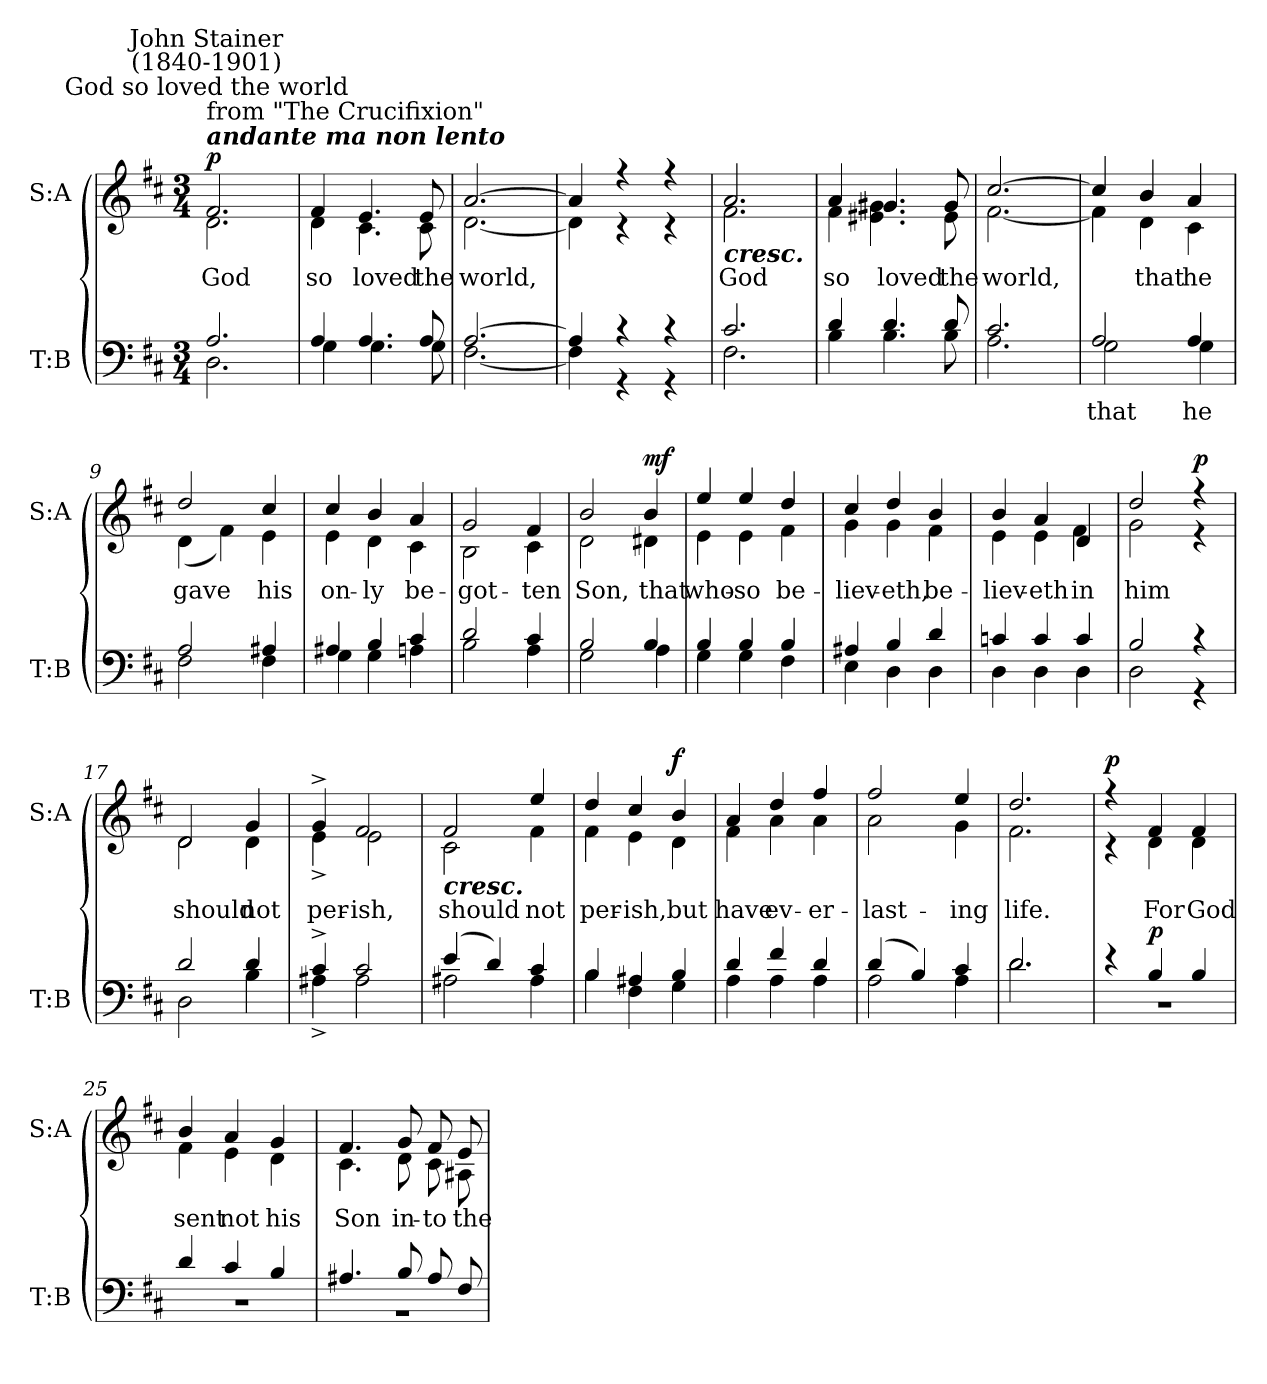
**kern	**text	**dynam	**kern	**text	**dynam
*part2	*part2	*part2	*part1	*part1	*part1
*staff2	*staff2	*staff2	*staff1	*staff1	*staff1
*I"T:B	*	*	*I"S:A	*	*
*I'T:B	*	*	*I'S:A	*	*
*clefF4	*	*	*clefG2	*	*
*k[f#c#]	*	*	*k[f#c#]	*	*
*D:	*	*	*D:	*	*
*M3/4	*	*	*M3/4	*	*
=1	=1	=1	=1	=1	=1
*^	*	*	*^	*	*
!	!	!	!	!LO:TX:a:Bi:t=andante ma non lento	!	!	!
!	!	!	!	!LO:TX:a:t=from "The Crucifixion"	!	!	!
!	!	!	!	!LO:TX:a:cj:t=God so loved the world	!	!	!
!	!	!	!	!LO:TX:a:cj:t=John Stainer\n(1840-1901)	!	!	!
!	!	!	!	!	!	!LO:LY:b	!LO:DY:b
2.A/	2.D\	.	.	2.f#/	2.d\	God	p
=2	=2	=2	=2	=2	=2	=2	=2
!	!	!	!	!	!	!LO:LY:b	!
4A/	4G\	.	.	4f#/	4d\	so	.
!	!	!	!	!	!	!LO:LY:b	!
4.A/	4.G\	.	.	4.e/	4.c#\	loved	.
!	!	!	!	!	!	!LO:LY:b	!
8A/	8G\	.	.	8e/	8c#\	the	.
=3	=3	=3	=3	=3	=3	=3	=3
!	!	!	!	!	!	!LO:LY:b	!
[2.A/	[2.F#\	.	.	[2.a/	[2.d\	world,	.
=4	=4	=4	=4	=4	=4	=4	=4
4A/]	4F#\]	.	.	4a/]	4d\]	.	.
4r	4r	.	.	4r	4r	.	.
4r	4r	.	.	4r	4r	.	.
=5	=5	=5	=5	=5	=5	=5	=5
!	!	!	!	!LO:TX:b:Bi:t=cresc.	!	!	!
!	!	!	!	!	!	!LO:LY:b	!
2.c#/	2.F#\	.	.	2.a/	2.f#\	God	.
=6	=6	=6	=6	=6	=6	=6	=6
!	!	!	!	!	!	!LO:LY:b	!
4d/	4B\	.	.	4a/	4f#\	so	.
!	!	!	!	!	!	!LO:LY:b	!
4.d/	4.B\	.	.	4.g#X/	4.e#X\ 4.g#X\	loved	.
!	!	!	!	!	!	!LO:LY:b	!
8d/	8B\	.	.	8g#/	8e#\	the	.
=7	=7	=7	=7	=7	=7	=7	=7
!	!	!	!	!	!	!LO:LY:b	!
2.c#/	2.A\	.	.	[2.cc#/	[2.f#\	world,	.
!!LO:LB:g=z	!!
=8	=8	=8	=8	=8	=8	=8	=8
!	!	!LO:LY:a	!	!	!	!	!
2A/	2G\	that	.	4cc#/]	4f#\]	.	.
!	!	!	!	!	!	!LO:LY:b	!
.	.	.	.	4b/	4d\	that	.
!	!	!LO:LY:a	!	!	!	!LO:LY:b	!
4A/	4G\	he	.	4a/	4c#\	he	.
=9	=9	=9	=9	=9	=9	=9	=9
!	!	!	!	!	!	!LO:LY:b	!
2A/	2F#\	.	.	2dd/	(<4d\	gave	.
.	.	.	.	.	4f#\)	.	.
!	!	!	!	!	!	!LO:LY:b	!
4A#X/	4F#\	.	.	4cc#/	4e\	his	.
=10	=10	=10	=10	=10	=10	=10	=10
!	!	!	!	!	!	!LO:LY:b	!
4A#X/	4G\	.	.	4cc#/	4e\	on-	.
!	!	!	!	!	!	!LO:LY:b	!
4B/	4G\	.	.	4b/	4d\	-ly	.
!	!	!	!	!	!	!LO:LY:b	!
4c#/	4An\	.	.	4a/	4c#\	be-	.
=11	=11	=11	=11	=11	=11	=11	=11
!	!	!	!	!	!	!LO:LY:b	!
2d/	2B\	.	.	2g/	2B\	-got-	.
!	!	!	!	!	!	!LO:LY:b	!
4c#/	4A\	.	.	4f#/	4c#\	-ten	.
=12	=12	=12	=12	=12	=12	=12	=12
!	!	!	!	!	!	!LO:LY:b	!
2B/	2G\	.	.	2b/	2d\	Son,	.
!	!	!	!	!	!	!LO:LY:b	!LO:DY:b
4B/	4A\	.	.	4b/	4d#X\	that	mf
=13	=13	=13	=13	=13	=13	=13	=13
!	!	!	!	!	!	!LO:LY:b	!
4B/	4G\	.	.	4ee/	4e\	who-	.
!	!	!	!	!	!	!LO:LY:b	!
4B/	4G\	.	.	4ee/	4e\	-so	.
!	!	!	!	!	!	!LO:LY:b	!
4B/	4F#\	.	.	4dd/	4f#\	be-	.
=14	=14	=14	=14	=14	=14	=14	=14
!	!	!	!	!	!	!LO:LY:b	!
4A#X/	4E\	.	.	4cc#/	4g\	-liev-	.
!	!	!	!	!	!	!LO:LY:b	!
4B/	4D\	.	.	4dd/	4g\	-eth,	.
!	!	!	!	!	!	!LO:LY:b	!
4d/	4D\	.	.	4b/	4f#\	be-	.
!!LO:LB:g=z	!!
=15	=15	=15	=15	=15	=15	=15	=15
!	!	!	!	!	!	!LO:LY:b	!
4cn/	4D\	.	.	4b/	4e\	-liev-	.
!	!	!	!	!	!	!LO:LY:b	!
4c/	4D\	.	.	4a/	4e\	-eth	.
!	!	!	!	!	!	!LO:LY:b	!
4c/	4D\	.	.	4d/	4f#\	in	.
=16	=16	=16	=16	=16	=16	=16	=16
!	!	!	!	!	!	!LO:LY:b	!
2B/	2D\	.	.	2dd/	2g\	him	.
!	!	!	!	!	!	!	!LO:DY:b
4r	4r	.	.	4r	4r	.	p
=17	=17	=17	=17	=17	=17	=17	=17
!	!	!	!	!	!	!LO:LY:b	!
2d/	2D\	.	.	2d/	2d\	should	.
!	!	!	!	!	!	!LO:LY:b	!
4d/	4B\	.	.	4g/	4d\	not	.
=18	=18	=18	=18	=18	=18	=18	=18
!	!	!	!	!	!	!LO:LY:b	!
4c#^/	4A#X^\	.	.	4g^/	4e^\	per-	.
!	!	!	!	!	!	!LO:LY:b	!
2c#/	2A#\	.	.	2f#/	2e\	-ish,	.
=19	=19	=19	=19	=19	=19	=19	=19
!	!	!	!	!LO:TX:b:Bi:t=cresc.	!	!	!
!	!	!	!	!	!	!LO:LY:b	!
(>4e/	2A#X\	.	.	2f#/	2c#\	should	.
4d/)	.	.	.	.	.	.	.
!	!	!	!	!	!	!LO:LY:b	!
4c#/	4A#\	.	.	4ee/	4f#\	not	.
=20	=20	=20	=20	=20	=20	=20	=20
!	!	!	!	!	!	!LO:LY:b	!
4B/	4B\	.	.	4dd/	4f#\	per-	.
!	!	!	!	!	!	!LO:LY:b	!
4A#X/	4F#\	.	.	4cc#/	4e\	-ish,	.
!	!	!	!	!	!	!LO:LY:b	!LO:DY:b
4B/	4G\	.	.	4b/	4d\	but	f
=21	=21	=21	=21	=21	=21	=21	=21
!	!	!	!	!	!	!LO:LY:b	!
4d/	4A\	.	.	4a/	4f#\	have	.
!	!	!	!	!	!	!LO:LY:b	!
4f#/	4A\	.	.	4dd/	4a\	ev-	.
!	!	!	!	!	!	!LO:LY:b	!
4d/	4A\	.	.	4ff#/	4a\	-er-	.
!!LO:LB:g=z	!!
=22	=22	=22	=22	=22	=22	=22	=22
!	!	!	!	!	!	!LO:LY:b	!
(>4d/	2A\	.	.	2ff#/	2a\	-last-	.
4B/)	.	.	.	.	.	.	.
!	!	!	!	!	!	!LO:LY:b	!
4c#/	4A\	.	.	4ee/	4g\	-ing	.
=23	=23	=23	=23	=23	=23	=23	=23
!	!	!	!	!	!	!LO:LY:b	!
2.d/	2.d\	.	.	2.dd/	2.f#\	life.	.
=24	=24	=24	=24	=24	=24	=24	=24
!	!LO:N:vis=1	!	!	!	!	!	!LO:DY:b
4r	2.r	.	.	4r	4r	.	p
!	!	!	!LO:DY:b	!	!	!LO:LY:b	!
4B/	.	.	p	4f#/	4d\	For	.
!	!	!	!	!	!	!LO:LY:b	!
4B/	.	.	.	4f#/	4d\	God	.
=25	=25	=25	=25	=25	=25	=25	=25
!	!LO:N:vis=1	!	!	!	!	!LO:LY:b	!
4d/	2.r	.	.	4b/	4f#\	sent	.
!	!	!	!	!	!	!LO:LY:b	!
4c#/	.	.	.	4a/	4e\	not	.
!	!	!	!	!	!	!LO:LY:b	!
4B/	.	.	.	4g/	4d\	his	.
=26	=26	=26	=26	=26	=26	=26	=26
!	!LO:N:vis=1	!	!	!	!	!LO:LY:b	!
4.A#X/	2.r	.	.	4.f#/	4.c#\	Son	.
!	!	!	!	!	!	!LO:LY:b	!
8B/	.	.	.	8g/	8d\	in-	.
!	!	!	!	!	!	!LO:LY:b	!
8A#/	.	.	.	8f#/	8c#\	-to	.
!	!	!	!	!	!	!LO:LY:b	!
8F#/	.	.	.	8e/	8A#X	the	.
*v	*v	*	*	*	*	*	*
*	*	*	*v	*v	*	*
=	=	=	=	=	=
*-	*-	*-	*-	*-	*-
